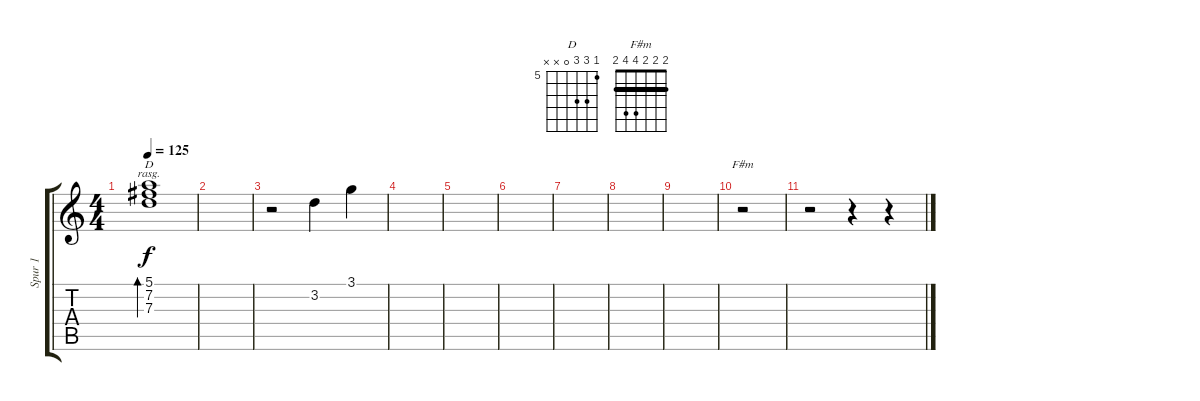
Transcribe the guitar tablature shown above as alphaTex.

\track ("Spur 1" "Spur 1") {instrument electricguitarclean}
\staff {score tabs}
\tuning (E4 B3 G3 D3 A2 E2) {hide}
\chord ("D" 5 7 7 0 x x) {firstfret 5}
\chord ("F#m" 2 2 2 4 4 2) {barre 2}
\ts (4 4)
\tempo 125
\clef g2
\ks c
(5.1 7.2 7.3).1{bd 480 ch "D" rasg ii dy f} |
|
r.2 3.2.4 3.1.4 |
|
|
|
|
|
|
r.2{ch "F#m"} |
r.2 r.4 r.4
